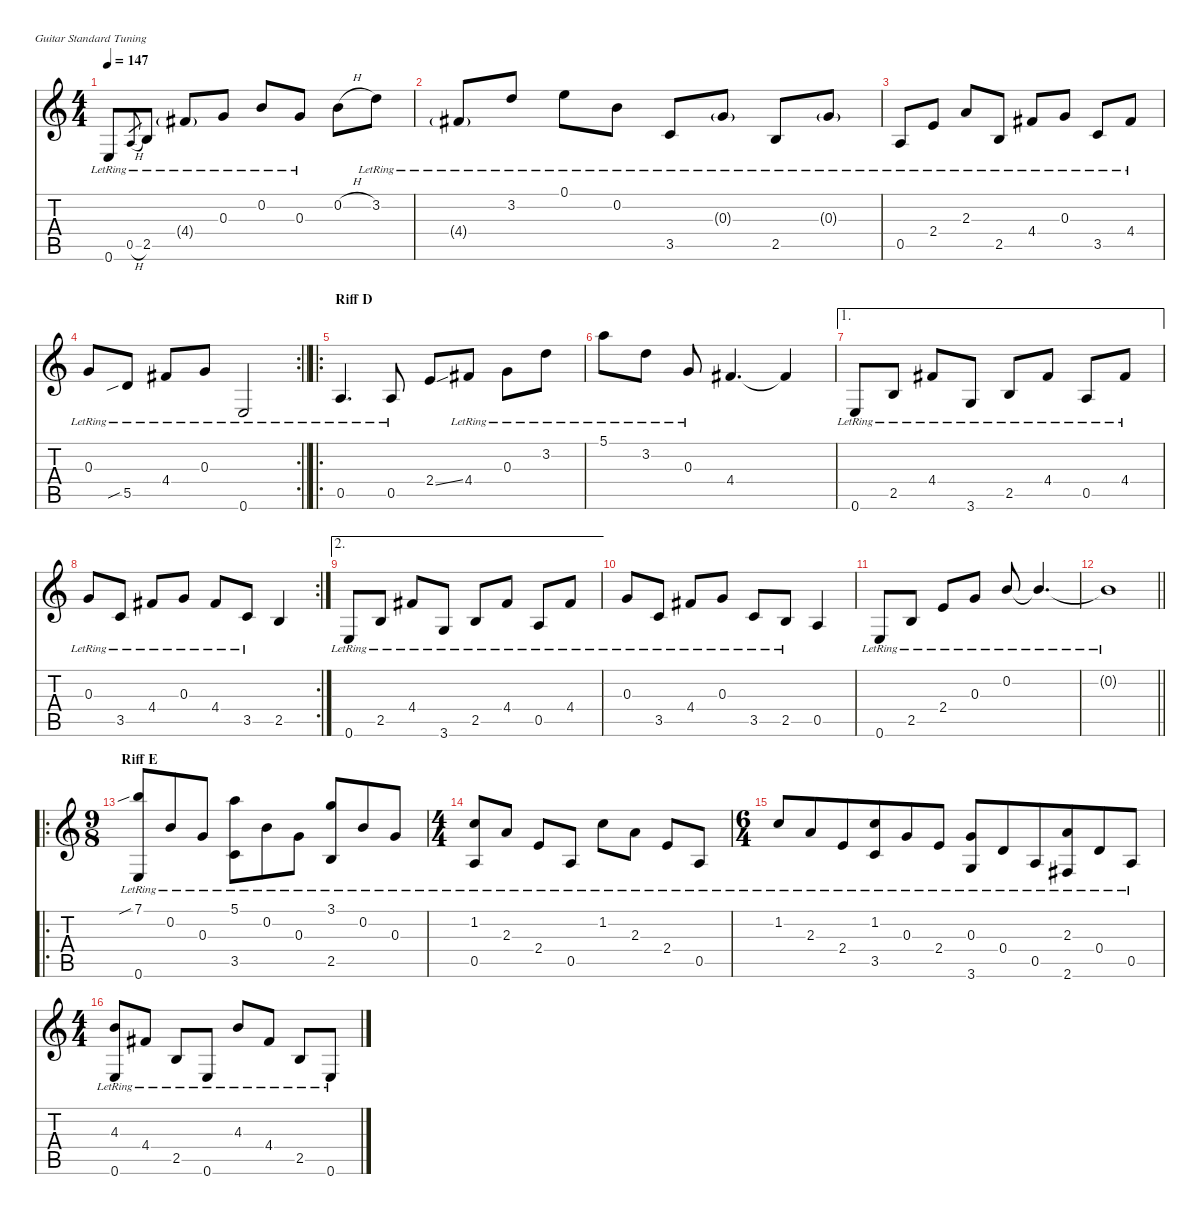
\defaultSystemsLayout 4
\hideDynamics
\bracketExtendMode nobrackets
\singleTrackTrackNamePolicy hidden
\multiTrackTrackNamePolicy hidden
\firstSystemTrackNameMode fullname
\otherSystemsTrackNameOrientation horizontal
\track ("Track 1" "s.guit.") {instrument acousticguitarsteel}
\staff {score tabs}
\tuning (E4 B3 G3 D3 A2 E2)
\ts (4 4)
\tempo 147
\clef g2
\ks c
0.6{lr}.8{dy ff beam Up} 0.5{h lr}.8{gr dy mf beam Up} 2.5{lr}.8{dy f beam Up} 4.4{g lr acc #}.8{dy mf beam Up} 0.3{lr}.8{dy f beam Up} 0.2{lr}.8{beam Up} 0.3{lr}.8{dy mf beam Up} 0.2{h}.8{dy f beam Down} 3.2{lr}.8{beam Down} |
4.4{g lr acc #}.8{dy mf beam Up} 3.2{lr}.8{dy f beam Up} 0.1{lr}.8{beam Down} 0.2{lr}.8{beam Down} 3.5{lr}.8{beam Up} 0.3{g lr}.8{beam Up} 2.5{lr}.8{beam Up} 0.3{g lr}.8{beam Up} |
0.5{lr}.8{beam Up} 2.4{lr}.8{beam Up} 2.3{lr}.8{beam Up} 2.5{lr}.8{beam Up} 4.4{lr acc #}.8{beam Up} 0.3{lr}.8{beam Up} 3.5{lr}.8{beam Up} 4.4{lr acc #}.8{beam Up} |
\rc 2
\barLineRight lightlight
0.3{lr}.8{beam Up} 5.5{sib lr}.8{beam Up} 4.4{lr acc #}.8{beam Up} 0.3{lr}.8{beam Up} 0.6{lr}.2{dy ff beam Up} |
\ro
\section ("" "Riff D")
0.5{lr}.4{d beam Up} 0.5{lr}.8{dy f beam Up} 2.4{ss}.8{beam Up} 4.4{lr acc #}.8{beam Up} 0.3{lr}.8{beam Down} 3.2{lr}.8{beam Down} |
5.1{lr}.8{beam Down} 3.2{lr}.8{beam Down} 0.3{lr}.8{beam Up} 4.4{acc #}.4{d beam Up} 4.4{t acc #}.4{beam Up} |
\ae 1
0.6{lr}.8{dy ff beam Up} 2.5{lr}.8{dy f beam Up} 4.4{lr acc #}.8{beam Up} 3.6{lr}.8{dy ff beam Up} 2.5{lr}.8{dy f beam Up} 4.4{lr acc #}.8{beam Up} 0.5{lr}.8{dy ff beam Up} 4.4{lr acc #}.8{dy f beam Up} |
\rc 2
0.3{lr}.8{dy mf beam Up} 3.5{lr}.8{beam Up} 4.4{lr acc #}.8{beam Up} 0.3{lr}.8{beam Up} 4.4{lr acc #}.8{beam Up} 3.5{lr}.8{beam Up} 2.5.4{beam Up} |
\ae 2
0.6{lr}.8{dy ff beam Up} 2.5{lr}.8{dy f beam Up} 4.4{lr acc #}.8{beam Up} 3.6{lr}.8{dy ff beam Up} 2.5{lr}.8{dy f beam Up} 4.4{lr acc #}.8{beam Up} 0.5{lr}.8{dy ff beam Up} 4.4{lr acc #}.8{dy f beam Up} |
0.3{lr}.8{dy mf beam Up} 3.5{lr}.8{beam Up} 4.4{lr acc #}.8{beam Up} 0.3{lr}.8{beam Up} 3.5{lr}.8{beam Up} 2.5{lr}.8{beam Up} 0.5.4{beam Up} |
0.6{lr}.8{dy ff beam Up} 2.5{lr}.8{dy f beam Up} 2.4{lr}.8{beam Up} 0.3{lr}.8{beam Up} 0.2{lr}.8{dy mf beam Up} 0.2{lr t}.4{d dy f beam Up} |
\barLineRight lightlight
0.2{lr t}.1{beam Down} |
\ro
\ts (9 8)
\beaming (8 3 3 3)
\section ("" "Riff E")
(7.1{sib lr} 0.6{lr}).8{dy mf beam Up} 0.2{lr}.8{beam Up} 0.3{lr}.8{beam Up} (5.1{lr} 3.5{lr}).8{beam Down} 0.2{lr}.8{beam Down} 0.3{lr}.8{beam Down} (3.1{lr} 2.5{lr}).8{beam Up} 0.2{lr}.8{beam Up} 0.3{lr}.8{beam Up} |
\ts (4 4)
\beaming (8 2 2 2 2)
(1.2{lr} 0.5{lr}).8{beam Up} 2.3{lr}.8{beam Up} 2.4{lr}.8{beam Up} 0.5{lr}.8{dy f beam Up} 1.2{lr}.8{dy mf beam Down} 2.3{lr}.8{beam Down} 2.4{lr}.8{beam Up} 0.5{lr}.8{dy f beam Up} |
\ts (6 4)
\beaming (8 6 6)
1.2{lr}.8{dy mf beam Up} 2.3{lr}.8{beam Up} 2.4{lr}.8{beam Up} (1.2{lr} 3.5{lr}).8{beam Up} 0.3{lr}.8{beam Up} 2.4{lr}.8{beam Up} (0.3{lr} 3.6{lr}).8{beam Up} 0.4{lr}.8{beam Up} 0.5{lr}.8{beam Up} (2.3{lr} 2.6{lr acc #}).8{beam Up} 0.4{lr}.8{beam Up} 0.5{lr}.8{beam Up} |
\ts (4 4)
\beaming (8 2 2 2 2)
(4.3{lr} 0.6{lr}).8{dy f beam Up} 4.4{lr acc #}.8{dy mf beam Up} 2.5{lr}.8{beam Up} 0.6{lr}.8{dy f beam Up} 4.3{lr}.8{dy mf beam Up} 4.4{lr acc #}.8{beam Up} 2.5{lr}.8{beam Up} 0.6{lr}.8{dy f beam Up}
